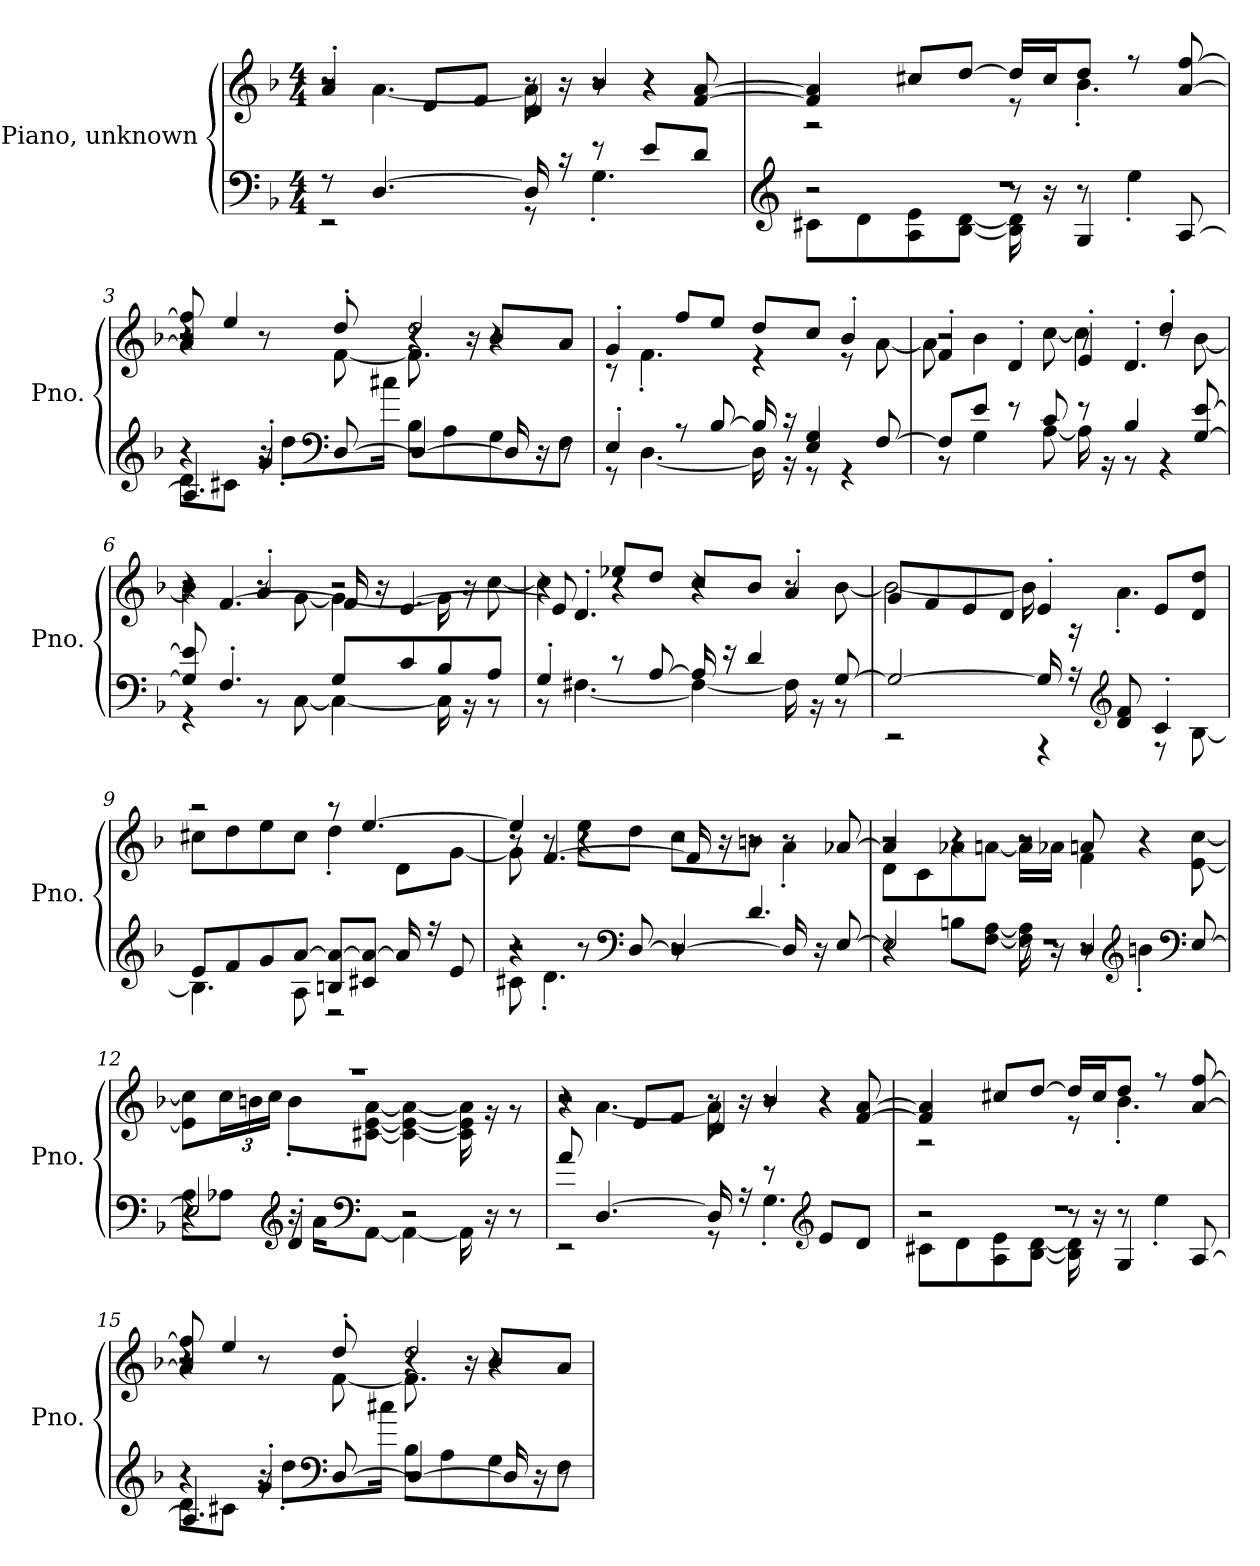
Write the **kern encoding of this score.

**kern	**kern
*part1	*part1
*staff2	*staff1
*I"Piano, unknown	*
*I'Pno.	*
*clefF4	*clefG2
*k[b-]	*k[b-]
*M4/4	*M4/4
*MM120	*MM120
=1	=1
*^	*^
*	*	*	*^
8r	2r	4a'/	8r	2r
[4.D/	.	.	[4.a\	.
.	.	8e/L	.	.
.	.	8f/J	.	.
16D/]	8r	8r	16a\]	4d/
16r	.	.	16r	.
8r	4.G'\	4b-/	8r	.
8e/L	.	.	4r	4r
8d/J	.	[8f/ [8a/	.	.
*v	*v	*	*	*
*	*v	*v	*v
=2	=2
*clefG2	*
*^	*^
*	*^	*	*
1r	8c#X\L	2r	4f/] 4a/]	2r
.	8d\	.	.	.
.	8A\ 8e\	.	8cc#X/L	.
.	[8B-\ [8d\J	.	[8dd/J	.
.	16B-\] 16d\]	8r	16dd/LL]	8r
.	16r	.	16cc#/J	.
.	8r	4G/	8dd/J	4.b-'\
.	4ee'\	.	8r	.
.	.	[8A/	[8a/ [8ff/	.
!!LO:LB:g=z
=3	=3	=3	=3	=3
*	*	*	*	*^
4r	8d\L	4.A/]	8a/] 8ff/]	4r	2r
.	8c#X\J	.	4ee/	.	.
4g'/	16r	.	.	8r	.
.	8dd'\L	.	.	.	.
*clefF4	*	*	*	*	*
.	.	[8D/	8dd'/	[8f\	.
.	16cc#X\Jk	.	.	.	.
2r	8B-\L	4D/_	4r	8.f\]	2dd/
.	8A\	.	.	.	.
.	.	.	.	16r	.
.	8G\	16D/]	8b-/L	4r	.
.	.	16r	.	.	.
.	8F\J	8r	8a/J	.	.
*	*v	*v	*	*	*
*	*	*	*v	*v
=4	=4	=4	=4
4E'/	8r	4g'/	8r
.	[4.D\	.	4.f'\
8r	.	8ff/L	.
[8B-/	.	8ee/J	.
16B-/]	16D\]	8dd/L	4r
16r	16r	.	.
4E/ 4G/	8r	8cc/J	.
.	4r	4b-'/	8r
[8F/	.	.	[8a\
=5	=5	=5	=5
*	*	*	*^
8F/L]	8r	4f'/	8a\]	2r
8e/J	4G\	.	4b-\	.
8r	.	4d'/	.	.
8c/	[8A\	.	[8cc\	.
8r	16A\]	4e'/	4cc\]	8r
.	16r	.	.	.
4B-/	8r	.	.	4.d'/
.	4r	4dd'/	8r	.
[8G/ [8e/	.	.	[8b-\	.
!!LO:LB:g=z	!!	!!
=6	=6	=6	=6	=6
8G/] 8e/]	4r	4r	4b-\]	8r
4.F'/	.	.	.	[4.f/
.	8r	4a'/	8r	.
.	[8C\	.	[8g\	.
8G/L	4C\_	2r	4g\_	16f/]
.	.	.	.	16r
8c/	.	.	.	[4.e/
8B-/	16C\]	.	16g\]	.
.	16r	.	16r	.
8A/J	8r	.	[8cc\	.
=7	=7	=7	=7	=7
4G'/	8r	4r	4cc\]	8e/]
.	[4.F#X\	.	.	4.d'/
8r	.	8ee-X/L	4r	.
[8A/	.	8dd/J	.	.
16A/]	4F#\_	8cc/L	4r	2r
16r	.	.	.	.
4d/	.	8b-/J	.	.
.	16F#\]	4a'/	8r	.
.	16r	.	.	.
[8G/	8r	.	[8b-\	.
*	*	*	*v	*v
=8	=8	=8	=8
2G/_	2r	8g/L	2b-\_
.	.	8f/	.
.	.	8e/	.
.	.	8d/J	.
16G/]	4r	4e'/	16b-\]
16r	.	.	16r
*clefG2	*	*	*
8d/ 8f/	.	.	4.a'\
4c'/	8r	8e/L	.
.	[8B-\	8d/ 8dd/J	.
!!LO:LB:g=z	!!
=9	=9	=9	=9
8e/L	4.B-\]	2r	8cc#X\L
8f/	.	.	8dd\
8g/	.	.	8ee\
[8a/J	8A\	.	8cc#\J
8Bn/ 8a/_L	2r	8r	4dd'\
8c#X/ 8a/_J	.	[4.ee/	.
16a/]	.	.	8d\L
16r	.	.	.
8e/	.	.	[8g\J
=10	=10	=10	=10
*	*^	*	*^
2r	8c#X\	4r	4ee/]	8g\]	8r
.	4.d'\	.	.	8r	[4.f/
.	.	8r	4r	8ee\L	.
*clefF4	*	*	*	*	*
.	.	[8D/	.	8dd\J	.
8r	2r	4D/_	2r	8cc\L	16f/]
.	.	.	.	.	16r
4.d/	.	.	.	8bn\J	8r
.	.	16D/]	.	4a'\	8r
.	.	16r	.	.	.
.	.	[8E/	.	.	[8a-X/
!!LO:LB:g=z	!!	!!
=11	=11	=11	=11	=11	=11
1r	4r	2E/]	2r	8d\L	4a-/]
.	.	.	.	8c\	.
.	8Bn\L	.	.	8a-X\	4r
.	[8F\ [8A\J	.	.	[8an\J	.
.	16F\] 16A\]	8r	8r	16a\LL]	2r
.	16r	.	.	16a-X\JJ	.
.	8r	4D/	8an/	4f\	.
*clefG2	*	*	*	*	*
.	4bn'\	.	4r	.	.
*clefF4	*	*	*	*	*
.	.	[8E/	.	[8e\ [8cc\	.
*	*	*	*	*v	*v
=12	=12	=12	=12	=12
4r	8A\L	2E/]	1r	8e\] 8cc\]L
*	*	*	*	*Xbrackettup
.	8A-X\J	.	.	24cc\L
.	.	.	.	24bn\
.	.	.	.	24cc\JJ
*clefG2	*	*	*	*
4d'/	16r	.	.	8b'\L
.	16a\KL	.	.	.
*clefF4	*	*	*	*
.	[8AA\J	.	.	[8c#X\ [8e\ [8a\J
2r	4AA\_	2r	.	4c#\_ 4e\_ 4a\_
.	16AA\]	.	.	16c#\] 16e\] 16a\]
.	16r	.	.	16r
.	8r	.	.	8r
*	*v	*v	*	*
!!LO:LB:g=z
=13	=13	=13	=13
*	*	*	*^
8a/	2r	4r	8r	2r
[4.D/	.	.	[4.a\	.
.	.	8e/L	.	.
.	.	8f/J	.	.
16D/]	8r	8r	16a\]	4d/
16r	.	.	16r	.
8r	4.G'\	4b-/	8r	.
*clefG2	*	*	*	*
8e/L	.	.	4r	4r
8d/J	.	[8f/ [8a/	.	.
*	*	*	*v	*v
=14	=14	=14	=14
*	*^	*	*
1r	8c#X\L	2r	4f/] 4a/]	2r
.	8d\	.	.	.
.	8A\ 8e\	.	8cc#X/L	.
.	[8B-\ [8d\J	.	[8dd/J	.
.	16B-\] 16d\]	8r	16dd/LL]	8r
.	16r	.	16cc#/J	.
.	8r	4G/	8dd/J	4.b-'\
.	4ee'\	.	8r	.
.	.	[8A/	[8a/ [8ff/	.
=15	=15	=15	=15	=15
*	*	*	*	*^
4r	8d\L	4.A/]	8a/] 8ff/]	4r	2r
.	8c#X\J	.	4ee/	.	.
4g'/	16r	.	.	8r	.
.	8dd'\L	.	.	.	.
*clefF4	*	*	*	*	*
.	.	[8D/	8dd'/	[8f\	.
.	16cc#X\Jk	.	.	.	.
2r	8B-\L	4D/_	4r	8.f\]	2dd/
.	8A\	.	.	.	.
.	.	.	.	16r	.
.	8G\	16D/]	8b-/L	4r	.
.	.	16r	.	.	.
.	8F\J	8r	8a/J	.	.
*v	*v	*v	*	*	*
*	*v	*v	*v
=	=
*-	*-
